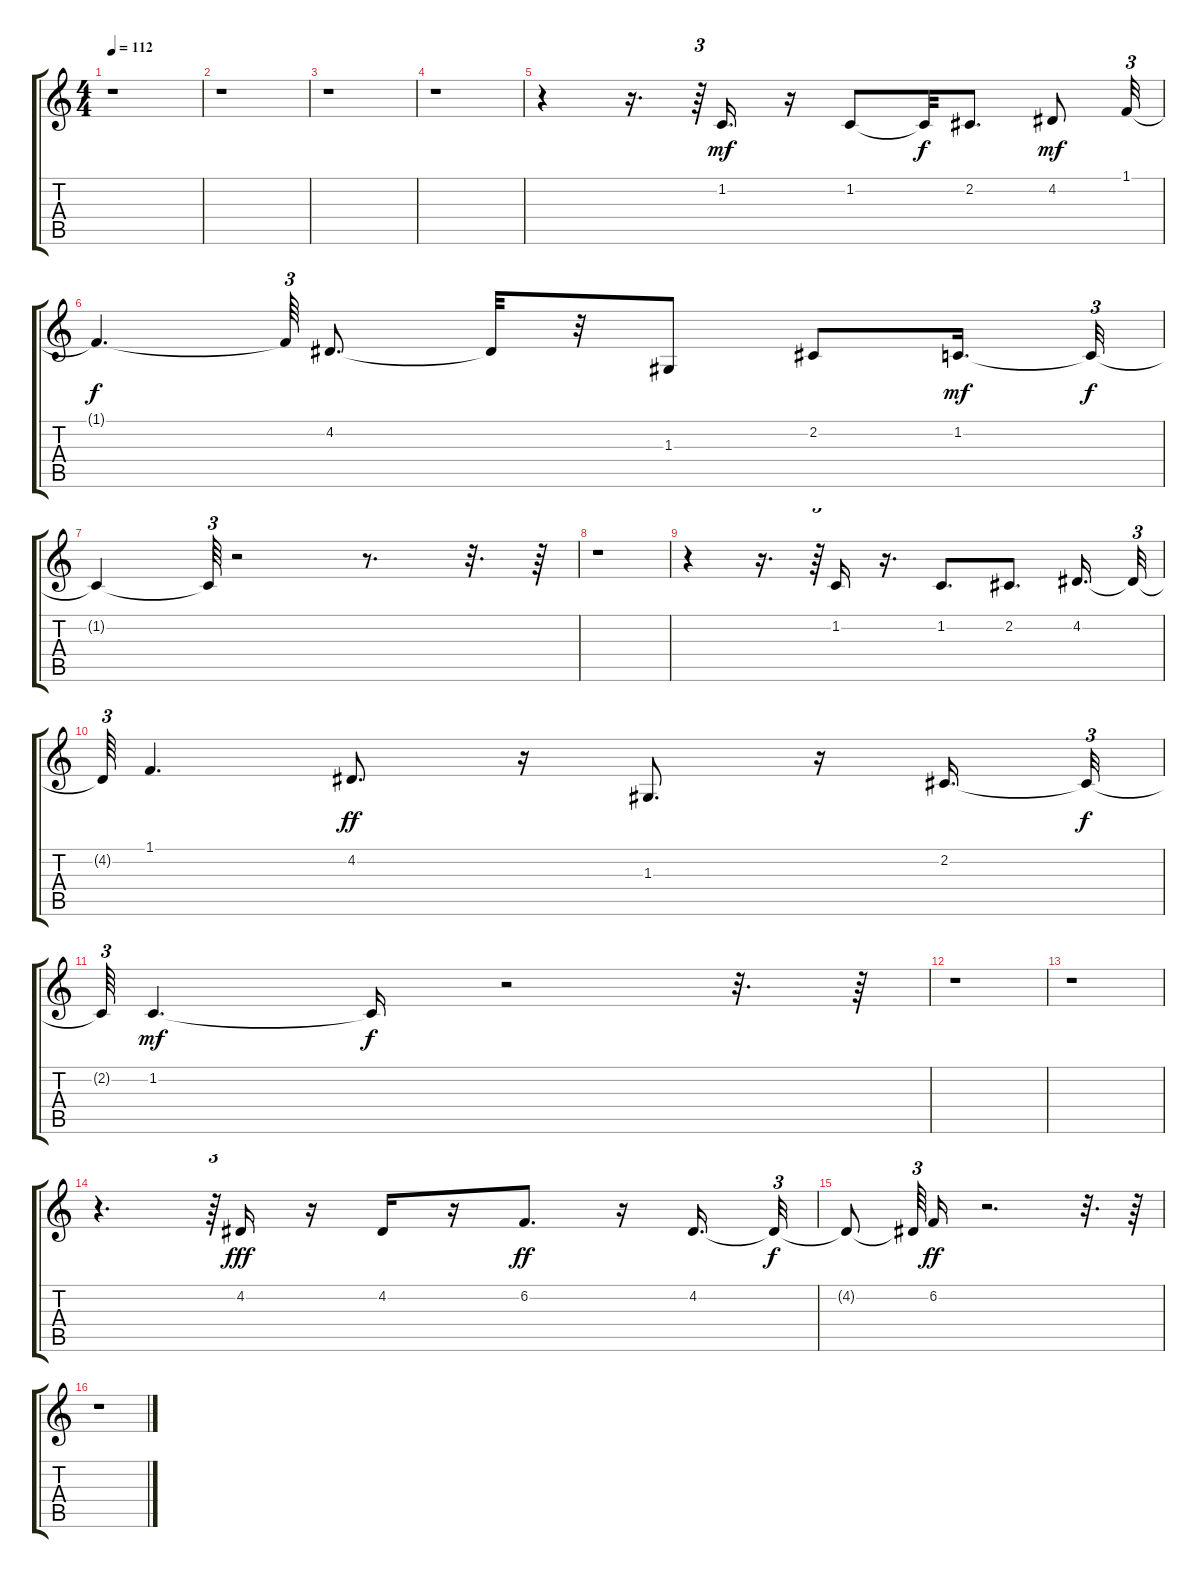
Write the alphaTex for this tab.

\track "" {instrument choiraahs}
\staff {score tabs}
\tuning (E4 B3 G3 D3 A2 E2) {hide}
\ts (4 4)
\tempo 112
\clef g2
\ks c
r.1{dy mp} |
r.1 |
r.1 |
r.1 |
r.4 r.16{d} r.64{tu (3 2)} 1.2.16{d dy mf} r.16 1.2.8 1.2{t}.32{dy f} 2.2.8{d} 4.2.8{dy mf} 1.1.32{tu (3 2)} |
1.1{t}.4{d dy f} 1.1{t}.64{tu (3 2)} 4.2.8{d} 4.2{t}.32 r.32 1.3.8 2.2.8 1.2.16{d dy mf} 1.2{t}.32{tu (3 2) dy f} |
1.2{t}.4 1.2{t}.64{tu (3 2)} r.2 r.8{d} r.32{d} r.64 |
r.1 |
r.4 r.16{d} r.64{tu (3 2)} 1.2.16 r.16{d} 1.2.8{d} 2.2.8{d} 4.2.16{d} 4.2{t}.32{tu (3 2)} |
4.2{t}.64{tu (3 2)} 1.1.4{d} 4.2.8{d dy ff} r.16 1.3.8{d} r.16 2.2.16{d} 2.2{t}.32{tu (3 2) dy f} |
2.2{t}.64{tu (3 2)} 1.2.4{d dy mf} 1.2{t}.16{dy f} r.2 r.32{d} r.64 |
r.1 |
r.1 |
r.4{d} r.64{tu (3 2)} 4.2.16{dy fff} r.16 4.2.16 r.16 6.2.8{d dy ff} r.16 4.2.16{d} 4.2{t}.32{tu (3 2) dy f} |
4.2{t}.8 4.2{t}.64{tu (3 2)} 6.2.16{dy ff} r.2{d} r.32{d} r.64 |
r.1
